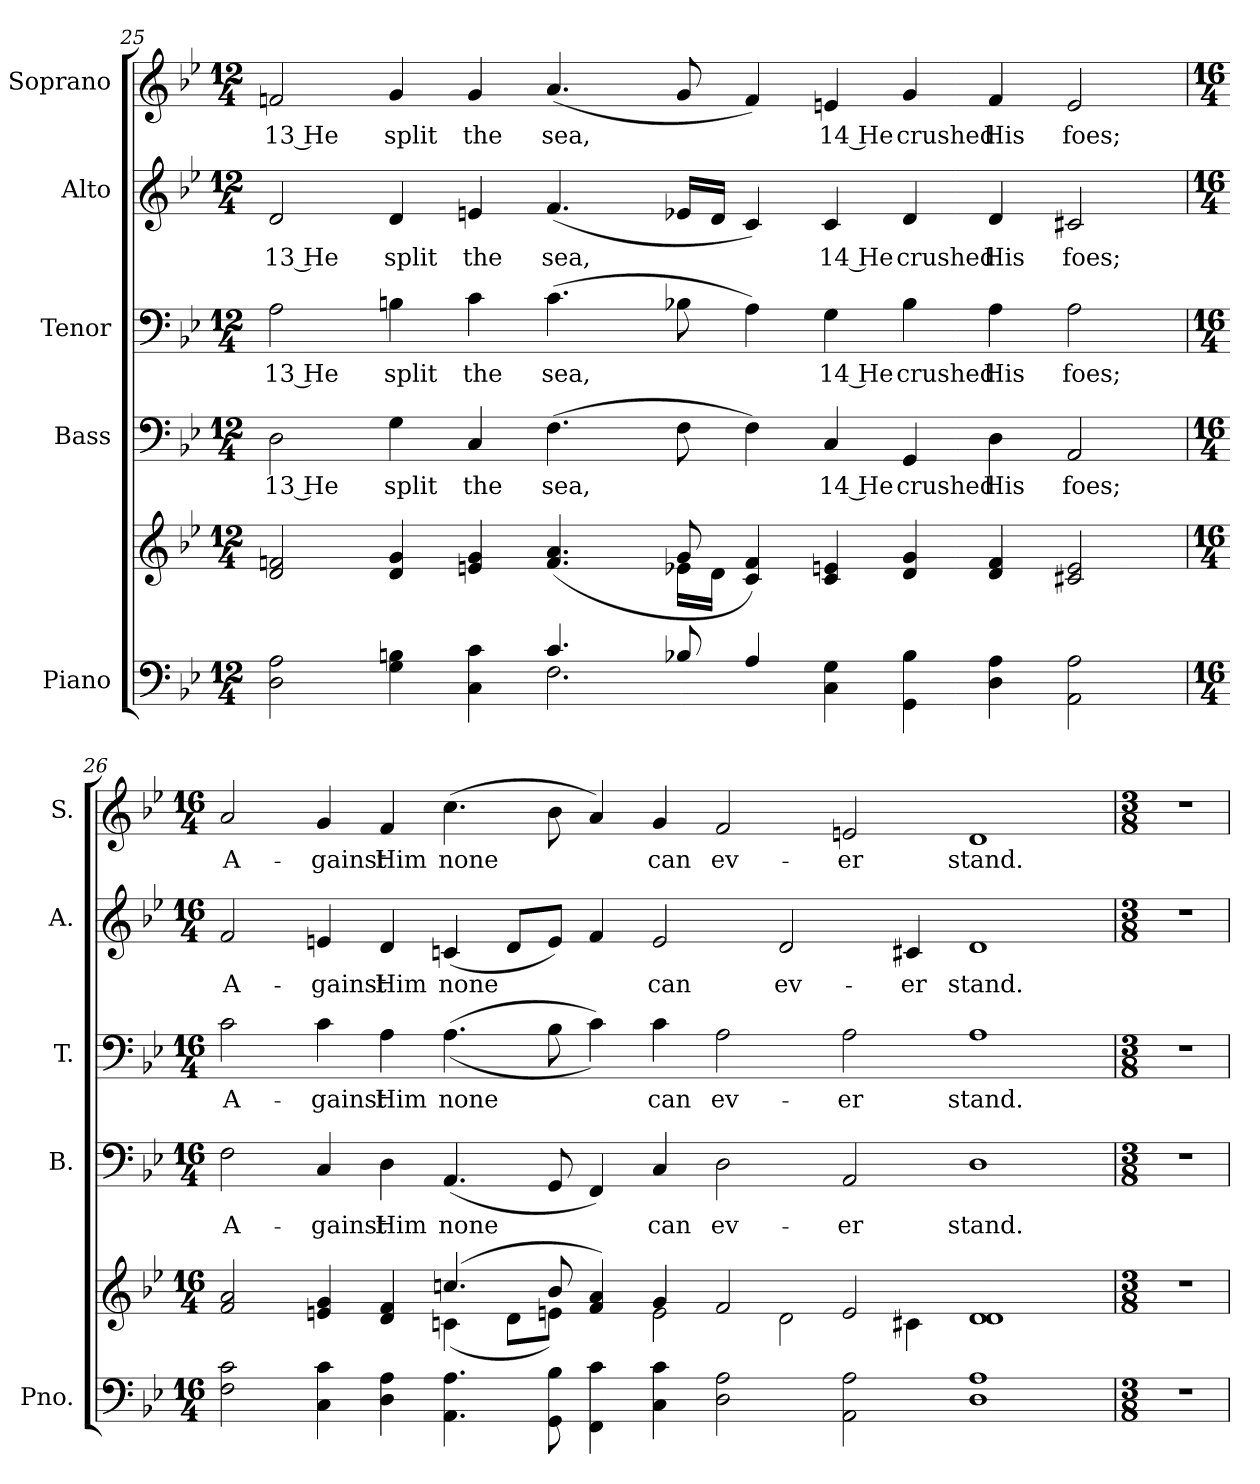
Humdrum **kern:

**kern	**kern	**kern	**text	**kern	**text	**kern	**text	**kern	**text
*part5	*part5	*part4	*part4	*part3	*part3	*part2	*part2	*part1	*part1
*staff6	*staff5	*staff4	*staff4	*staff3	*staff3	*staff2	*staff2	*staff1	*staff1
*I"Piano	*	*I"Bass	*	*I"Tenor	*	*I"Alto	*	*I"Soprano	*
*I'Pno.	*	*I'B.	*	*I'T.	*	*I'A.	*	*I'S.	*
!!LO:PB:g=z
*clefF4	*clefG2	*clefF4	*	*clefF4	*	*clefG2	*	*clefG2	*
*k[b-e-]	*k[b-e-]	*k[b-e-]	*	*k[b-e-]	*	*k[b-e-]	*	*k[b-e-]	*
*B-:	*B-:	*B-:	*	*B-:	*	*B-:	*	*B-:	*
*M12/4	*M12/4	*M12/4	*	*M12/4	*	*M12/4	*	*M12/4	*
=25	=25	=25	=25	=25	=25	=25	=25	=25	=25
*^	*^	*	*	*	*	*	*	*	*
!	!	!	!	!	!LO:LY:b:color=#000000	!	!	!	!	!	!
!	!	!	!	!	!	!	!LO:LY:b:color=#000000	!	!	!	!
!	!	!	!	!	!	!	!	!	!LO:LY:b:color=#000000	!	!
!	!	!	!	!	!	!	!	!	!	!	!LO:LY:b:color=#000000
2Di\ 2Ai	1ryy	2di/ 2fni	1ryy	2Di\	13 He	2Ai\	13 He	2di/	13 He	2fni/	13 He
!	!	!	!	!	!LO:LY:b:color=#000000	!	!	!	!	!	!
!	!	!	!	!	!	!	!LO:LY:b:color=#000000	!	!	!	!
!	!	!	!	!	!	!	!	!	!LO:LY:b:color=#000000	!	!
!	!	!	!	!	!	!	!	!	!	!	!LO:LY:b:color=#000000
4Gi\ 4Bni	.	4di/ 4gi	.	4Gi\	split	4Bni\	split	4di/	split	4gi/	split
!	!	!	!	!	!LO:LY:b:color=#000000	!	!	!	!	!	!
!	!	!	!	!	!	!	!LO:LY:b:color=#000000	!	!	!	!
!	!	!	!	!	!	!	!	!	!LO:LY:b:color=#000000	!	!
!	!	!	!	!	!	!	!	!	!	!	!LO:LY:b:color=#000000
4Ci\ 4ci	.	4eni/ 4gi	.	4Ci/	the	4ci\	the	4eni/	the	4gi/	the
!	!	!	!	!	!LO:LY:b:color=#000000	!	!	!	!	!	!
!	!	!	!	!	!	!	!LO:LY:b:color=#000000	!	!	!	!
!	!	!	!	!	!	!	!	!	!LO:LY:b:color=#000000	!	!
!	!	!	!	!	!	!	!	!	!	!	!LO:LY:b:color=#000000
4.ci/	2.Fi\	(4.fi/ 4.ai	4ryy	(4.Fi\	sea,	(4.ci\	sea,	(4.fi/	sea,	(4.ai/	sea,
.	.	.	8ryy	.	.	.	.	.	.	.	.
8B-Xi/	.	8gi/	16e-Xi\LL	8Fi\	.	8B-Xi\	.	16e-Xi/LL	.	8gi/	.
.	.	.	16di\JJ	.	.	.	.	16di/JJ	.	.	.
4Ai/	.	4ci/ 4fi)	2ryy	4Fi\)	.	4Ai\)	.	4ci/)	.	4fi/)	.
!	!	!	!	!	!LO:LY:b:color=#000000	!	!	!	!	!	!
!	!	!	!	!	!	!	!LO:LY:b:color=#000000	!	!	!	!
!	!	!	!	!	!	!	!	!	!LO:LY:b:color=#000000	!	!
!	!	!	!	!	!	!	!	!	!	!	!LO:LY:b:color=#000000
4Ci\ 4Gi	4ryy	4ci/ 4eni	.	4Ci/	14 He	4Gi\	14 He	4ci/	14 He	4eni/	14 He
!	!	!	!	!	!LO:LY:b:color=#000000	!	!	!	!	!	!
!	!	!	!	!	!	!	!LO:LY:b:color=#000000	!	!	!	!
!	!	!	!	!	!	!	!	!	!LO:LY:b:color=#000000	!	!
!	!	!	!	!	!	!	!	!	!	!	!LO:LY:b:color=#000000
4GGi\ 4B-i	1ryy	4di/ 4gi	1ryy	4GGi/	crushed	4B-i\	crushed	4di/	crushed	4gi/	crushed
!	!	!	!	!	!LO:LY:b:color=#000000	!	!	!	!	!	!
!	!	!	!	!	!	!	!LO:LY:b:color=#000000	!	!	!	!
!	!	!	!	!	!	!	!	!	!LO:LY:b:color=#000000	!	!
!	!	!	!	!	!	!	!	!	!	!	!LO:LY:b:color=#000000
4Di\ 4Ai	.	4di/ 4fi	.	4Di\	His	4Ai\	His	4di/	His	4fi/	His
!	!	!	!	!	!LO:LY:b:color=#000000	!	!	!	!	!	!
!	!	!	!	!	!	!	!LO:LY:b:color=#000000	!	!	!	!
!	!	!	!	!	!	!	!	!	!LO:LY:b:color=#000000	!	!
!	!	!	!	!	!	!	!	!	!	!	!LO:LY:b:color=#000000
2AAi\ 2Ai	.	2c#Xi/ 2ei	.	2AAi/	foes;	2Ai\	foes;	2c#Xi/	foes;	2ei/	foes;
*v	*v	*	*	*	*	*	*	*	*	*	*
!!LO:PB:g=z
=26	=26	=26	=26	=26	=26	=26	=26	=26	=26	=26
*M16/4	*M16/4	*	*M16/4	*	*M16/4	*	*M16/4	*	*M16/4	*
!	!	!	!	!LO:LY:b:color=#000000	!	!	!	!	!	!
!	!	!	!	!	!	!LO:LY:b:color=#000000	!	!	!	!
!	!	!	!	!	!	!	!	!LO:LY:b:color=#000000	!	!
!	!	!	!	!	!	!	!	!	!	!LO:LY:b:color=#000000
2Fi\ 2ci	2fi/ 2ai	1ryy	2Fi\	A-	2ci\	A-	2fi/	A-	2ai/	A-
!	!	!	!	!LO:LY:b:color=#000000	!	!	!	!	!	!
!	!	!	!	!	!	!LO:LY:b:color=#000000	!	!	!	!
!	!	!	!	!	!	!	!	!LO:LY:b:color=#000000	!	!
!	!	!	!	!	!	!	!	!	!	!LO:LY:b:color=#000000
4Ci\ 4ci	4eni/ 4gi	.	4Ci/	-gainst	4ci\	-gainst	4eni/	-gainst	4gi/	-gainst
!	!	!	!	!LO:LY:b:color=#000000	!	!	!	!	!	!
!	!	!	!	!	!	!LO:LY:b:color=#000000	!	!	!	!
!	!	!	!	!	!	!	!	!LO:LY:b:color=#000000	!	!
!	!	!	!	!	!	!	!	!	!	!LO:LY:b:color=#000000
4Di\ 4Ai	4di/ 4fi	.	4Di\	Him	4Ai\	Him	4di/	Him	4fi/	Him
!	!	!	!	!LO:LY:b:color=#000000	!	!	!	!	!	!
!	!	!	!	!	!	!LO:LY:b:color=#000000	!	!	!	!
!	!	!	!	!	!	!	!	!LO:LY:b:color=#000000	!	!
!	!	!	!	!	!	!	!	!	!	!LO:LY:b:color=#000000
4.AAi\ 4.Ai	(4.ccni/	(4cni\	(4.AAi/	none	((4.Ai\	none	(4cni/	none	(4.cci\	none
.	.	8di\L	.	.	.	.	8di/L	.	.	.
8GGi\ 8B-i	8b-i/	8eni\J)	8GGi/	.	8B-i\	.	8ei/J)	.	8b-i\	.
4FFi\ 4ci	4fi/ 4ai)	4ryy	4FFi/)	.	4ci\))	.	4fi/	.	4ai/)	.
!	!	!	!	!LO:LY:b:color=#000000	!	!	!	!	!	!
!	!	!	!	!	!	!LO:LY:b:color=#000000	!	!	!	!
!	!	!	!	!	!	!	!	!LO:LY:b:color=#000000	!	!
!	!	!	!	!	!	!	!	!	!	!LO:LY:b:color=#000000
4Ci\ 4ci	4gi/	2ei\	4Ci/	can	4ci\	can	2ei/	can	4gi/	can
!	!	!	!	!LO:LY:b:color=#000000	!	!	!	!	!	!
!	!	!	!	!	!	!LO:LY:b:color=#000000	!	!	!	!
!	!	!	!	!	!	!	!	!	!	!LO:LY:b:color=#000000
2Di\ 2Ai	2fi/	.	2Di\	ev-	2Ai\	ev-	.	.	2fi/	ev-
!	!	!	!	!	!	!	!	!LO:LY:b:color=#000000	!	!
.	.	2di\	.	.	.	.	2di/	ev-	.	.
!	!	!	!	!LO:LY:b:color=#000000	!	!	!	!	!	!
!	!	!	!	!	!	!LO:LY:b:color=#000000	!	!	!	!
!	!	!	!	!	!	!	!	!	!	!LO:LY:b:color=#000000
2AAi\ 2Ai	2ei/	.	2AAi/	-er	2Ai\	-er	.	.	2eni/	-er
!	!	!	!	!	!	!	!	!LO:LY:b:color=#000000	!	!
.	.	4c#Xi\	.	.	.	.	4c#Xi/	-er	.	.
!	!	!	!	!LO:LY:b:color=#000000	!	!	!	!	!	!
!	!	!	!	!	!	!LO:LY:b:color=#000000	!	!	!	!
!	!	!	!	!	!	!	!	!LO:LY:b:color=#000000	!	!
!	!	!	!	!	!	!	!	!	!	!LO:LY:b:color=#000000
1Di 1Ai	1di 1di	1ryy	1Di	stand.	1Ai	stand.	1di	stand.	1di	stand.
*	*v	*v	*	*	*	*	*	*	*	*
!!LO:PB:g=z
=27	=27	=27	=27	=27	=27	=27	=27	=27	=27
*M3/8	*M3/8	*M3/8	*	*M3/8	*	*M3/8	*	*M3/8	*
*	*^	*	*	*	*	*	*	*	*
!LO:N:vis=1	!LO:N:vis=1	!	!LO:N:vis=1	!	!LO:N:vis=1	!	!LO:N:vis=1	!	!LO:N:vis=1	!
*	*v	*v	*	*	*	*	*	*	*	*
4.r	4.r	4.r	.	4.r	.	4.r	.	4.r	.
=	=	=	=	=	=	=	=	=	=
*-	*-	*-	*-	*-	*-	*-	*-	*-	*-
